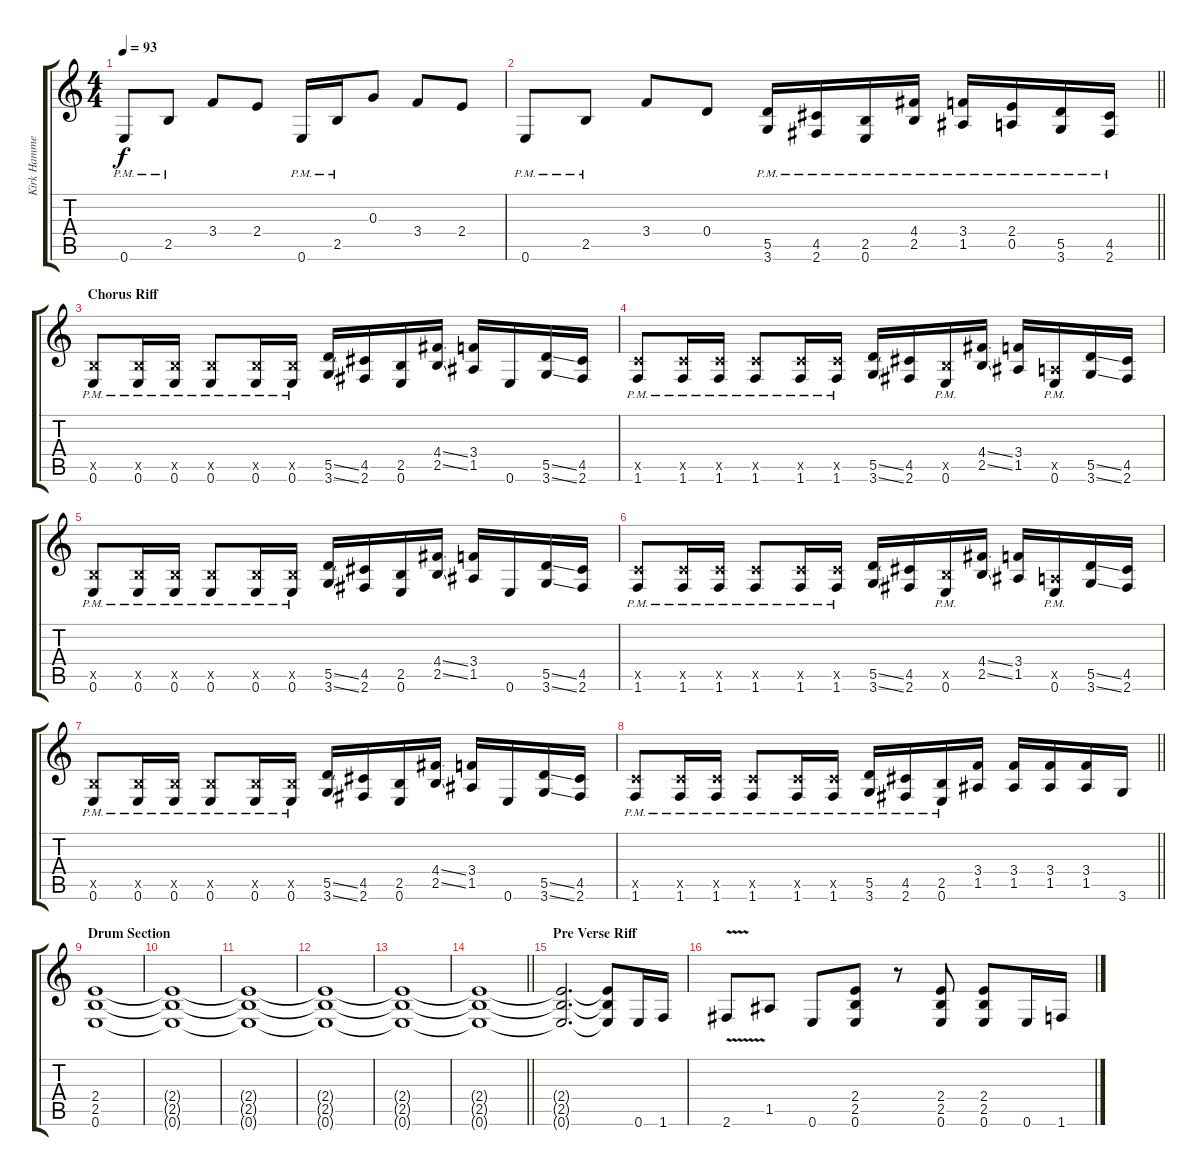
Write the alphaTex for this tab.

\track ("Kirk Hammet" "Kirk Hamme") {instrument distortionguitar}
\staff {score tabs}
\tuning (E4 B3 G3 D3 A2 E2) {hide}
\ts (4 4)
\tempo 93
\clef g2
\ks c
0.6{pm}.8{dy f} 2.5{pm}.8 3.4.8 2.4.8 0.6{pm}.16 2.5{pm}.16 0.3.8 3.4.8 2.4.8 |
\barLineRight lightlight
0.6{pm}.8 2.5{pm}.8 3.4.8 0.4.8 (5.5{pm} 3.6{pm}).16 (4.5{pm} 2.6{pm}).16 (2.5{pm} 0.6{pm}).16 (4.4{pm} 2.5{pm}).16 (3.4{pm} 1.5{pm}).16 (2.4{pm} 0.5{pm}).16 (5.5{pm} 3.6{pm}).16 (4.5{pm} 2.6{pm}).16 |
\section ("" "Chorus Riff")
(2.5{x} 0.6{pm}).8 (2.5{x} 0.6{pm}).16 (2.5{x} 0.6{pm}).16 (2.5{x} 0.6{pm}).8 (2.5{x} 0.6{pm}).16 (2.5{x} 0.6{pm}).16 (5.5{ss} 3.6{ss}).16 (4.5 2.6).16 (2.5 0.6).16 (4.4{ss} 2.5{ss}).16 (3.4 1.5).16 0.6.16 (5.5{ss} 3.6{ss}).16 (4.5 2.6).16 |
(3.5{x} 1.6{pm}).8 (3.5{x} 1.6{pm}).16 (3.5{x} 1.6{pm}).16 (3.5{x} 1.6{pm}).8 (3.5{x} 1.6{pm}).16 (3.5{x} 1.6{pm}).16 (5.5{ss} 3.6{ss}).16 (4.5 2.6).16 (2.5{x} 0.6{pm}).16 (4.4{ss} 2.5{ss}).16 (3.4 1.5).16 (0.5{x} 0.6{pm}).16 (5.5{ss} 3.6{ss}).16 (4.5 2.6).16 |
(2.5{x} 0.6{pm}).8 (2.5{x} 0.6{pm}).16 (2.5{x} 0.6{pm}).16 (2.5{x} 0.6{pm}).8 (2.5{x} 0.6{pm}).16 (2.5{x} 0.6{pm}).16 (5.5{ss} 3.6{ss}).16 (4.5 2.6).16 (2.5 0.6).16 (4.4{ss} 2.5{ss}).16 (3.4 1.5).16 0.6.16 (5.5{ss} 3.6{ss}).16 (4.5 2.6).16 |
(3.5{x} 1.6{pm}).8 (3.5{x} 1.6{pm}).16 (3.5{x} 1.6{pm}).16 (3.5{x} 1.6{pm}).8 (3.5{x} 1.6{pm}).16 (3.5{x} 1.6{pm}).16 (5.5{ss} 3.6{ss}).16 (4.5 2.6).16 (2.5{x} 0.6{pm}).16 (4.4{ss} 2.5{ss}).16 (3.4 1.5).16 (0.5{x} 0.6{pm}).16 (5.5{ss} 3.6{ss}).16 (4.5 2.6).16 |
(2.5{x} 0.6{pm}).8 (2.5{x} 0.6{pm}).16 (2.5{x} 0.6{pm}).16 (2.5{x} 0.6{pm}).8 (2.5{x} 0.6{pm}).16 (2.5{x} 0.6{pm}).16 (5.5{ss} 3.6{ss}).16 (4.5 2.6).16 (2.5 0.6).16 (4.4{ss} 2.5{ss}).16 (3.4 1.5).16 0.6.16 (5.5{ss} 3.6{ss}).16 (4.5 2.6).16 |
\barLineRight lightlight
(3.5{x} 1.6{pm}).8 (3.5{x} 1.6{pm}).16 (3.5{x} 1.6{pm}).16 (3.5{x} 1.6{pm}).8 (3.5{x} 1.6{pm}).16 (3.5{x} 1.6{pm}).16 (5.5{pm} 3.6{pm}).16 (4.5{pm} 2.6{pm}).16 (2.5{pm} 0.6{pm}).16 (3.4 1.5).16 (3.4 1.5).16 (3.4 1.5).16 (3.4 1.5).16 3.6.16 |
\section ("" "Drum Section")
(2.4 2.5 0.6).1 |
(2.4{t} 2.5{t} 0.6{t}).1 |
(2.4{t} 2.5{t} 0.6{t}).1 |
(2.4{t} 2.5{t} 0.6{t}).1 |
(2.4{t} 2.5{t} 0.6{t}).1 |
\barLineRight lightlight
(2.4{t} 2.5{t} 0.6{t}).1 |
\section ("" "Pre Verse Riff")
(2.4{t} 2.5{t} 0.6{t}).2{d} (2.4{t} 2.5{t} 0.6{t}).8 0.6.16 1.6.16 |
2.6{v}.8 1.5.8 0.6.8 (2.4 2.5 0.6).8 r.8 (2.4 2.5 0.6).8 (2.4 2.5 0.6).8 0.6.16 1.6.16
